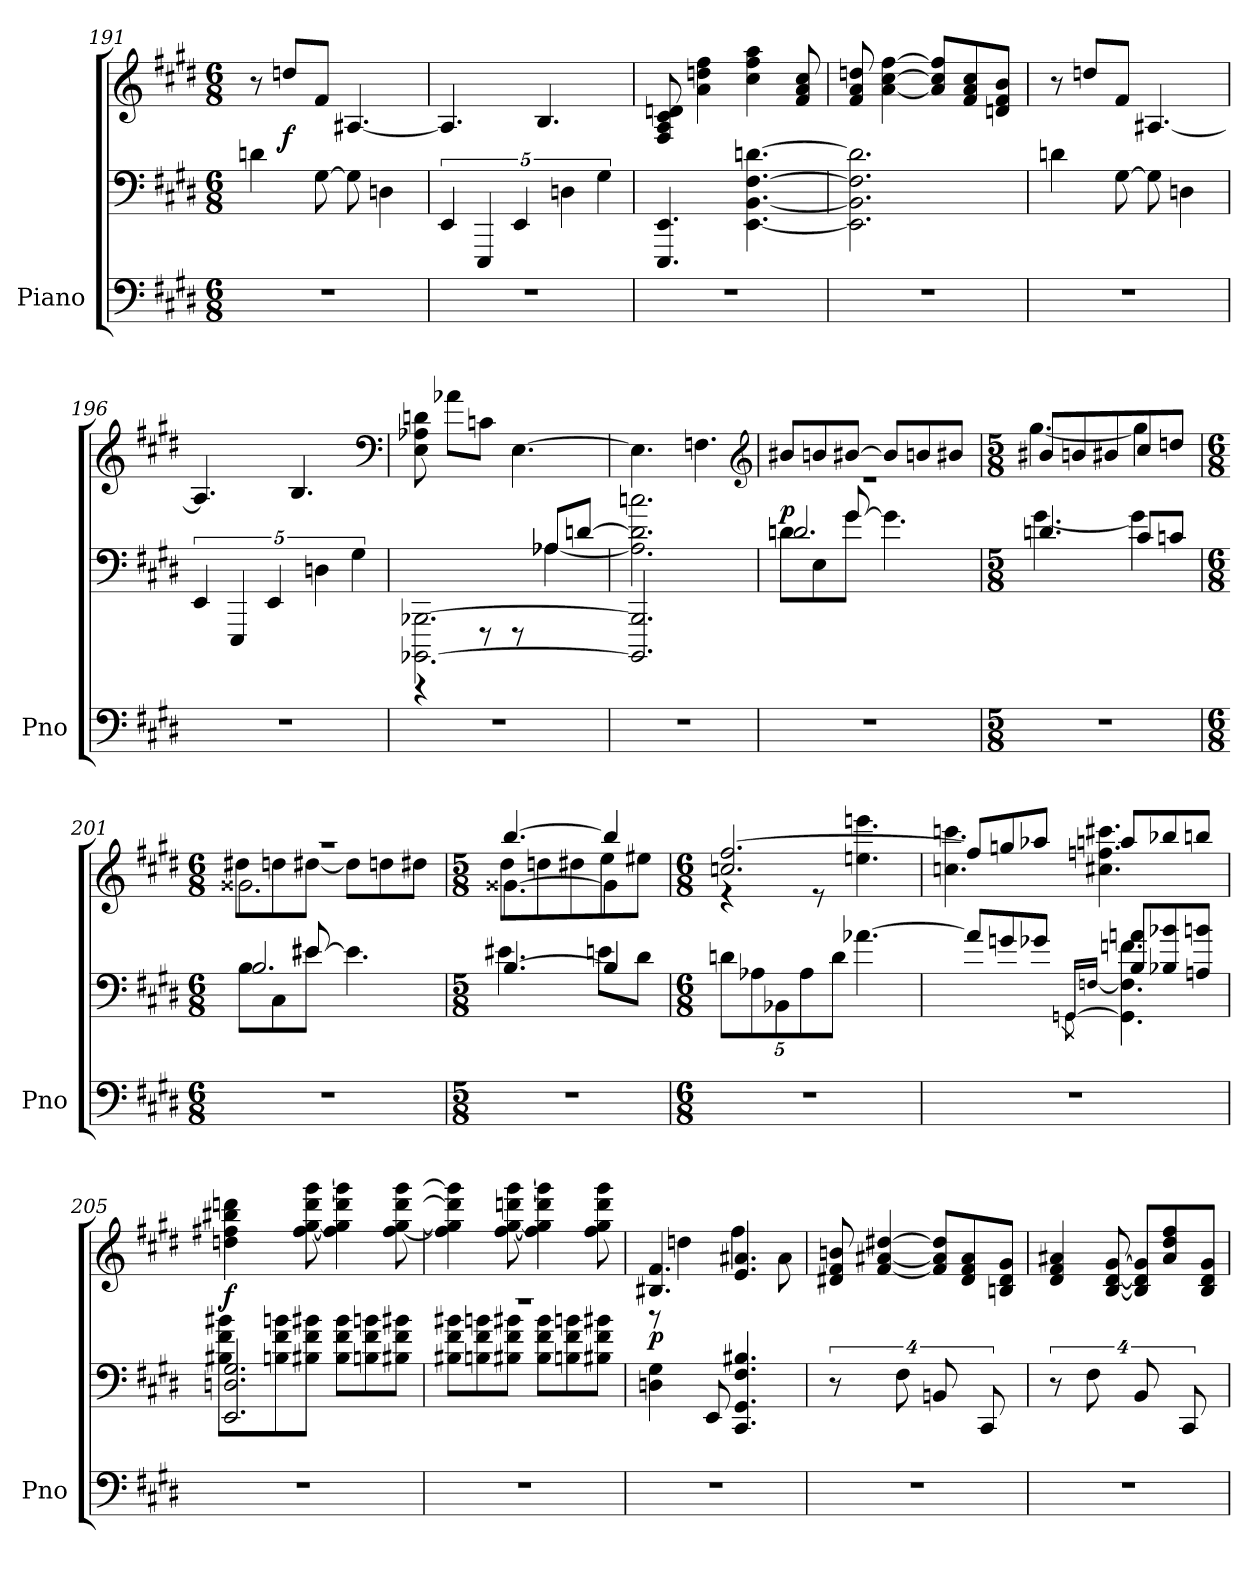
**kern	**kern	**kern	**dynam
*part1	*part1	*part1	*part1
*staff3	*staff2	*staff1	*staff1/2/3
*I"Piano	*	*	*
*I'Pno	*	*	*
*clefF4	*clefF4	*clefG2	*
*k[f#c#g#d#]	*k[f#c#g#d#]	*k[f#c#g#d#]	*
*M6/8	*M6/8	*M6/8	*
=191	=191	=191	=191
2.r	4dn	8r	.
.	.	8ddnL	f
.	[8G#	8f#J	.
.	8G#]	[4.A#X	.
.	4Dn	.	.
=192	=192	=192	=192
2.r	20%3EE	4.A#]	.
.	20%3EEE	.	.
.	20%3EE	.	.
.	.	4.B	.
.	20%3Dn	.	.
.	20%3G#	.	.
=193	=193	=193	=193
2.r	4.EEE 4.EE	8F# 8A 8c# 8dn	.
.	.	4a 4ddn 4ff#	.
.	[4.EE [4.BB [4.F# [4.dn	4cc# 4ff# 4aa	.
.	.	8f# 8a 8cc#	.
=194	=194	=194	=194
2.r	2.EE] 2.BB] 2.F#] 2.d]	8f# 8a 8ddn	.
.	.	[4a [4cc# [4ff#	.
.	.	8a] 8cc#] 8ff#]L	.
.	.	8f# 8a 8cc#	.
.	.	8dn 8f# 8bJ	.
=195	=195	=195	=195
2.r	4dn	8r	.
.	.	8ddnL	.
.	[8G#	8f#J	.
.	8G#]	[4.A#X	.
.	4Dn	.	.
=196	=196	=196	=196
2.r	20%3EE	4.A#]	.
.	20%3EEE	.	.
.	20%3EE	.	.
.	.	4.B	.
.	20%3Dn	.	.
.	20%3G#	.	.
*	*	*clefF4	*
=197	=197	=197	=197
*	*^	*	*
*	*	*^	*	*
2.r	[2.BBBB-X\ [2.BBB-X\	4ryy	4r	8E 8A-X 8dn	.
.	.	.	.	8a-XL	.
.	.	8ryy	8r	8cnJ	.
.	.	8ryy	8r	[4.E	.
.	.	[4A-X	8A-XL	.	.
.	.	.	[8dnJ	.	.
*	*	*v	*v	*	*
=198	=198	=198	=198	=198
2.r	2.BBBB-] 2.BBB-]	2.A-] 2.d] 2.ccn	4.E]	.
.	.	.	4.Fn	.
*	*v	*v	*	*
*	*	*clefG2	*
=199	=199	=199	=199
*	*^	*^	*
*	*	*^	*	*	*
2.r	8dn\L	2.dn/	4ryy	8b#XL	2.r	p
.	8E	.	.	8bn	.	.
.	8g#J	.	[8g#	[8b#XJ	.	.
.	4.g#\]	.	4.ryy	8b#L]	.	.
.	.	.	.	8bn	.	.
.	.	.	.	8b#XJ	.	.
*	*v	*v	*v	*	*	*
=200	=200	=200	=200	=200
*M5/8	*M5/8	*M5/8	*	*
*	*^	*	*	*
3...r	4.dn	[4.g#	8b#XL	[4.gg#	.
.	.	.	8bn	.	.
.	.	.	8b#X	.	.
.	8c#L	4g#]	8cc#	4gg#]	.
.	8cnJ	.	8ddnJ	.	.
*	*v	*v	*	*	*
*	*	*v	*v	*
=201	=201	=201	=201
*M6/8	*M6/8	*M6/8	*
*	*^	*^	*
*	*	*^	*	*^	*
2.r	8B\L	2.B/	4ryy	2.g##X\	8dd#XL	2.raa	.
.	8C#	.	.	.	8ddn	.	.
.	8e#XJ	.	[8e#X	.	[8dd#XJ	.	.
.	4.e#\]	.	4.ryy	.	8dd#L]	.	.
.	.	.	.	.	8ddn	.	.
.	.	.	.	.	8dd#XJ	.	.
*	*v	*v	*v	*	*	*	*
=202	=202	=202	=202	=202	=202
*M5/8	*M5/8	*M5/8	*	*	*
*	*^	*	*	*	*
3...r	[4.B	4.e#X	[4.g##X\	8dd#L	[4.bb	.
.	.	.	.	8ddn	.	.
.	.	.	.	8dd#X	.	.
.	4B]	8enL	4g##\]	8ee	4bb]	.
.	.	8d#J	.	8ee#XJ	.	.
*	*v	*v	*	*	*	*
*	*	*v	*v	*v	*
=203	=203	=203	=203
*M6/8	*M6/8	*M6/8	*
*	*	*^	*
2.r	40%3dnL	2.ccn [2.ff#	4r	.
.	40%3A-X	.	.	.
.	40%3BB-X	.	.	.
.	40%3A-	.	.	.
.	.	.	8r	.
.	40%3dJ	.	.	.
.	[4.a-X	.	4.een 4.eeen	.
=204	=204	=204	=204	=204
*	*^	*	*	*
*	*	*^	*	*	*
2.r	8a-/L]	4.ryy	4.ryy	8ff#L]	4.ccn 4.cccn	.
.	8gn	.	.	8ggn	.	.
.	8g-XJ	.	.	8aa-XJ	.	.
.	.	16qGGnLL	.	.	.	.
.	[8qGGn\	[16qFnJJ	.	.	.	.
.	4.ryy	4.GG] 4.F] 4.fn	8B 8anL	8aanL	4.cc#X 4.ffn 4.ccc#X	.
.	.	.	8B-X 8b-X	8bb-X	.	.
.	.	.	8An 8bnJ	8bbnJ	.	.
*	*	*v	*v	*	*	*
*	*	*	*v	*v	*
=205	=205	=205	=205	=205
2.r	2.EE 2.Dn 2.G#	8B#X 8f# 8b#XL	4ddn 4ff#X 4bb#X 4dddn	f
.	.	8Bn 8f# 8bn	.	.
.	.	8B#X 8f# 8b#XJ	[8ff# [8gg# [8ddd [8ggg#	.
.	.	8B# 8f# 8b#L	4ff#] 4gg#] 4ddd] 4ggg#]	.
.	.	8Bn 8f# 8bn	.	.
.	.	8B#X 8f# 8b#XJ	[8ff# [8gg# [8ddd [8ggg#	.
=206	=206	=206	=206	=206
2.r	2.r	8B#X 8f# 8b#XL	4ff#] 4gg#] 4ddd] 4ggg#]	.
.	.	8Bn 8f# 8bn	.	.
.	.	8B#X 8f# 8b#XJ	[8ff# [8gg# [8dddn [8ggg#	.
.	.	8B# 8f# 8b#L	4ff#] 4gg#] 4ddd] 4ggg#]	.
.	.	8Bn 8f# 8bn	.	.
.	.	8B#X 8f# 8b#XJ	8ff# 8gg# 8ddd 8ggg#	.
*	*v	*v	*	*
=207	=207	=207	=207
*	*	*^	*
2.r	4Dn 4G#	4.B#X 4.f#	8r	p
.	.	.	4ddn	.
.	8EE	.	.	.
.	4.CC# 4.GG# 4.F# 4.B#X	4.e 4.a#X	4ff#	.
.	.	.	8a#	.
*	*	*v	*v	*
=208	=208	=208	=208
2.r	16%3r	8d#X 8f# 8bn	.
.	.	[4f# [4a#X [4dd#X	.
.	16%3F#	.	.
.	16%3BBn	8f#] 8a#] 8dd#]L	.
.	.	8d# 8f# 8a#	.
.	16%3CC#	.	.
.	.	8Bn 8d# 8g#J	.
=209	=209	=209	=209
2.r	16%3r	4d# 4f# 4a#X	.
.	16%3F#	.	.
.	.	[8B [8d# [8g#	.
.	16%3BB	8B] 8d#] 8g#]L	.
.	.	8a# 8dd# 8ff#	.
.	16%3CC#	.	.
.	.	8B 8d# 8g#J	.
=	=	=	=
*-	*-	*-	*-
